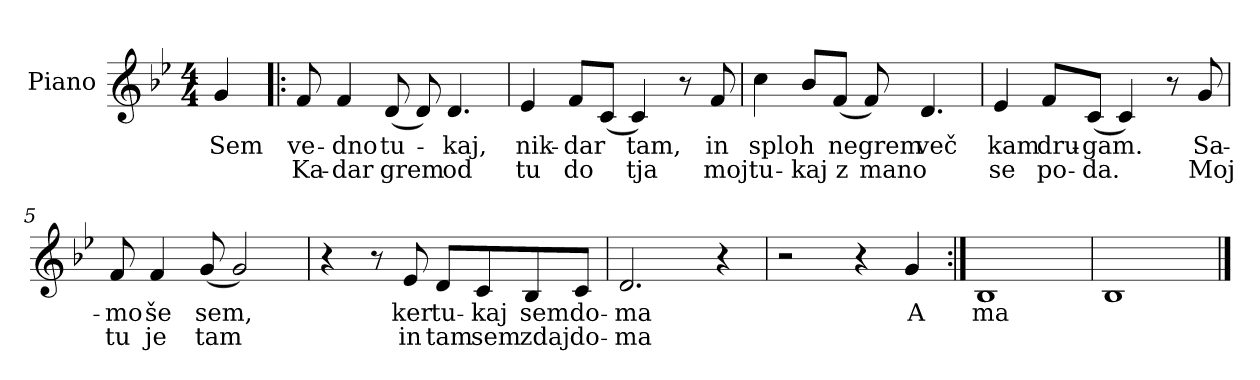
**kern	**text	**text
*part1	*part1	*part1
*staff1	*staff1	*staff1
*I"Piano	*	*
*I'Pno.	*	*
*clefG2	*	*
*k[b-e-]	*	*
*M4/4	*	*
=	=	=
!	!LO:LY:b	!
4g/	Sem	.
=1!|:	=1!|:	=1!|:
!	!LO:LY:b	!LO:LY:b
8f/	ve-	Ka-
!	!LO:LY:b	!LO:LY:b
4f/	-dno	-dar
!	!LO:LY:b	!LO:LY:b
(<8d/	tu-	grem
8d/)	.	.
!	!LO:LY:b	!LO:LY:b
4.d/	-kaj,	od
=2	=2	=2
!	!LO:LY:b	!LO:LY:b
4e-/	nik-	tu
!	!LO:LY:b	!LO:LY:b
8f/L	-dar	do
(<8c/J	.	.
!	!LO:LY:b	!LO:LY:b
4c/)	tam,	tja
8r	.	.
!	!LO:LY:b	!LO:LY:b
8f/	in	moj
=3	=3	=3
!	!LO:LY:b	!LO:LY:b
4cc\	sploh	tu-
!	!	!LO:LY:b
8b-/L	.	-kaj
!	!LO:LY:b	!LO:LY:b
(<8f/J	ne	z
!	!LO:LY:b	!LO:LY:b
8f/)	grem	mano
!	!LO:LY:b	!
4.d/	več	.
!!LO:LB:g=z
=4	=4	=4
!	!LO:LY:b	!LO:LY:b
4e-/	kam	se
!	!LO:LY:b	!LO:LY:b
8f/L	dru-	po-
!	!LO:LY:b	!LO:LY:b
(<8c/J	-gam.	-da.
4c/)	.	.
8r	.	.
!	!LO:LY:b	!LO:LY:b
8g/	Sa-	Moj
=5	=5	=5
!	!LO:LY:b	!LO:LY:b
8f/	-mo	tu
!	!LO:LY:b	!LO:LY:b
4f/	še	je
!	!LO:LY:b	!LO:LY:b
(<8g/	sem,	tam
2g/)	.	.
=6	=6	=6
4r	.	.
8r	.	.
!	!LO:LY:b	!LO:LY:b
8e-/	ker	in
!	!LO:LY:b	!LO:LY:b
8d/L	tu-	tam
!	!LO:LY:b	!LO:LY:b
8c/	-kaj	sem
!	!LO:LY:b	!LO:LY:b
8B-/	sem	zdaj
!	!LO:LY:b	!LO:LY:b
8c/J	do-	do-
=7	=7	=7
!	!LO:LY:b	!LO:LY:b
2.d/	-ma	-ma
4r	.	.
=8	=8	=8
2r	.	.
4r	.	.
!	!LO:LY:b	!
4g/	A	.
=9:|!	=9:|!	=9:|!
!	!LO:LY:b	!
1B-	ma	.
=10	=10	=10
1B-	.	.
==	==	==
*-	*-	*-
